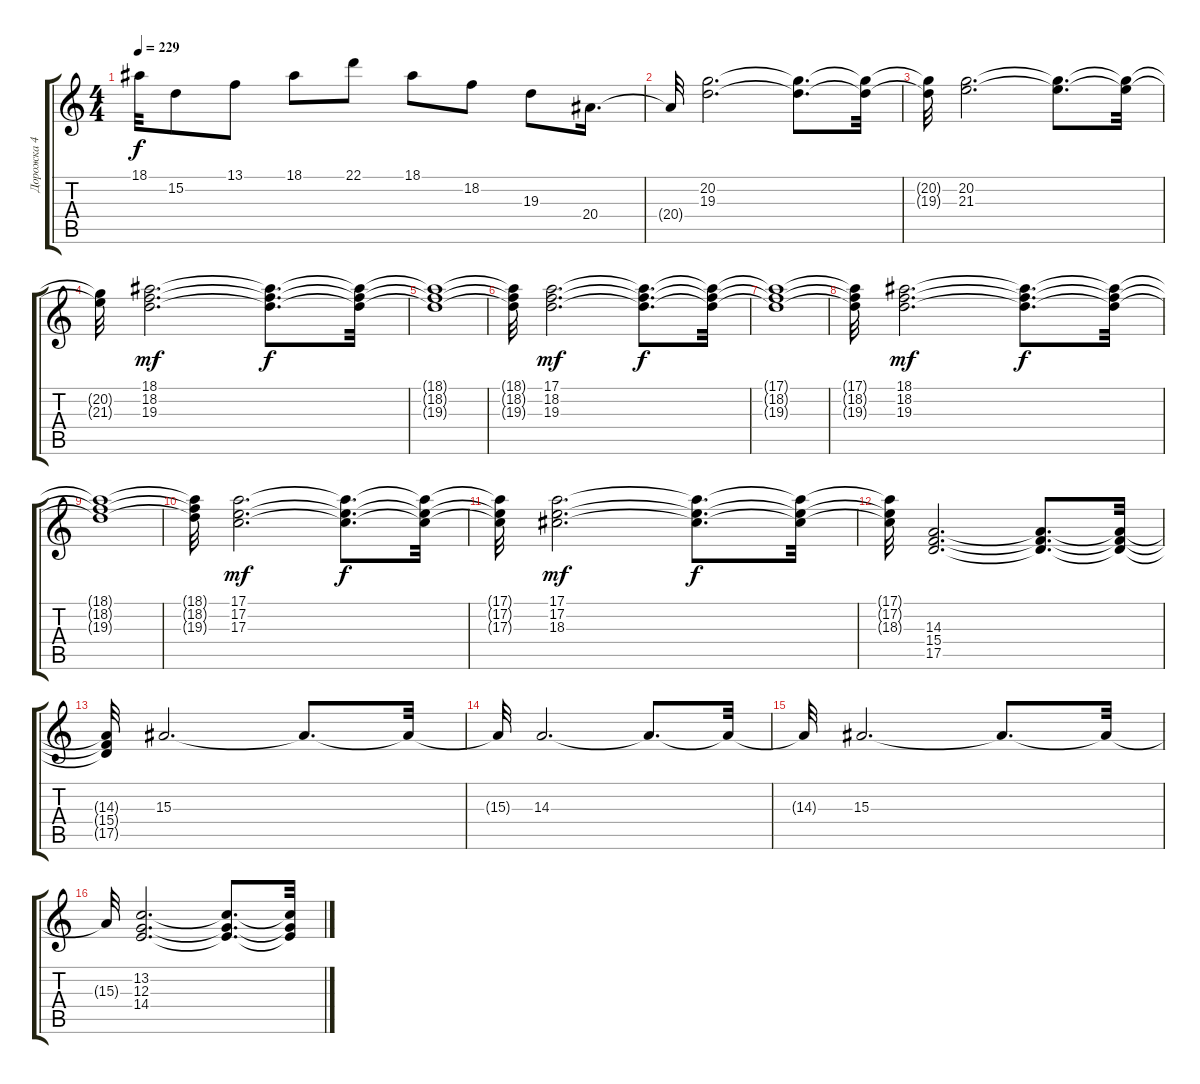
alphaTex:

\track ("Дорожка 4" "Дорожка 4") {instrument stringensemble1}
\staff {score tabs}
\tuning (E4 B3 G3 D3 A2 E2) {hide}
\ts (4 4)
\tempo 229
\clef g2
\ks c
18.1{t}.32{dy f} 15.2.8 13.1.8 18.1.8 22.1.8 18.1.8 18.2.8 19.3.8 20.4.16{d} |
20.4{t}.32 (20.2 19.3).2{d} (20.2{t} 19.3{t}).8{d} (20.2{t} 19.3{t}).32 |
(20.2{t} 19.3{t}).32 (20.2 21.3).2{d} (20.2{t} 21.3{t}).8{d} (20.2{t} 21.3{t}).32 |
(20.2{t} 21.3{t}).32 (18.1 18.2 19.3).2{d dy mf} (18.1{t} 18.2{t} 19.3{t}).8{d dy f} (18.1{t} 18.2{t} 19.3{t}).32 |
(18.1{t} 18.2{t} 19.3{t}).1 |
(18.1{t} 18.2{t} 19.3{t}).32 (17.1 18.2 19.3).2{d dy mf} (17.1{t} 18.2{t} 19.3{t}).8{d dy f} (17.1{t} 18.2{t} 19.3{t}).32 |
(17.1{t} 18.2{t} 19.3{t}).1 |
(17.1{t} 18.2{t} 19.3{t}).32 (18.1 18.2 19.3).2{d dy mf} (18.1{t} 18.2{t} 19.3{t}).8{d dy f} (18.1{t} 18.2{t} 19.3{t}).32 |
(18.1{t} 18.2{t} 19.3{t}).1 |
(18.1{t} 18.2{t} 19.3{t}).32 (17.1 17.2 17.3).2{d dy mf} (17.1{t} 17.2{t} 17.3{t}).8{d dy f} (17.1{t} 17.2{t} 17.3{t}).32 |
(17.1{t} 17.2{t} 17.3{t}).32 (17.1 17.2 18.3).2{d dy mf} (17.1{t} 17.2{t} 18.3{t}).8{d dy f} (17.1{t} 17.2{t} 18.3{t}).32 |
(17.1{t} 17.2{t} 18.3{t}).32 (14.3 15.4 17.5).2{d} (14.3{t} 15.4{t} 17.5{t}).8{d} (14.3{t} 15.4{t} 17.5{t}).32 |
(14.3{t} 15.4{t} 17.5{t}).32 15.3.2{d} 15.3{t}.8{d} 15.3{t}.32 |
15.3{t}.32 14.3.2{d} 14.3{t}.8{d} 14.3{t}.32 |
14.3{t}.32 15.3.2{d} 15.3{t}.8{d} 15.3{t}.32 |
15.3{t}.32 (13.2 12.3 14.4).2{d} (13.2{t} 12.3{t} 14.4{t}).8{d} (13.2{t} 12.3{t} 14.4{t}).32
